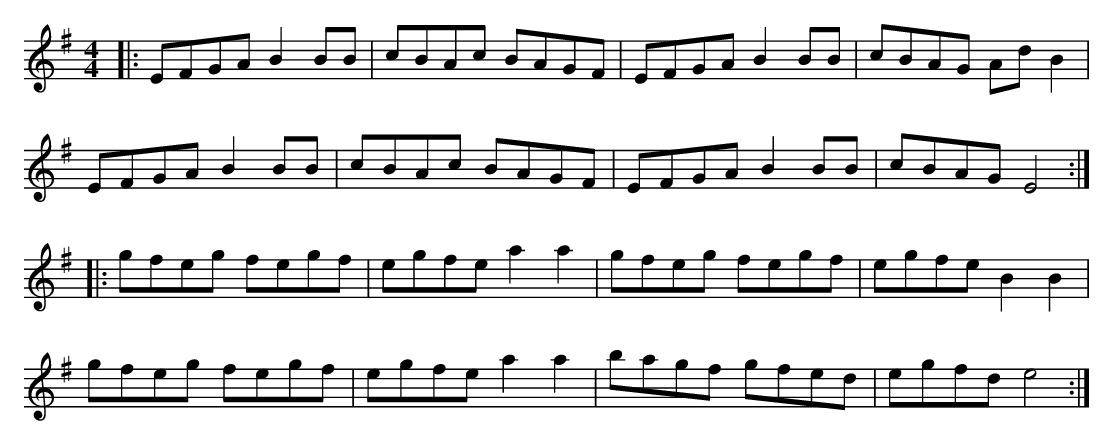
X:1
M:4/4
K:Emin
|:EFGA B2 BB|cBAc BAGF|EFGA B2 BB|cBAG Ad B2|
EFGA B2 BB|cBAc BAGF|EFGA B2 BB|cBAG E4:|
|:gfeg fegf|egfe a2 a2|gfeg fegf|egfe B2 B2|
gfeg fegf|egfe a2 a2|bagf gfed|egfd e4:|
